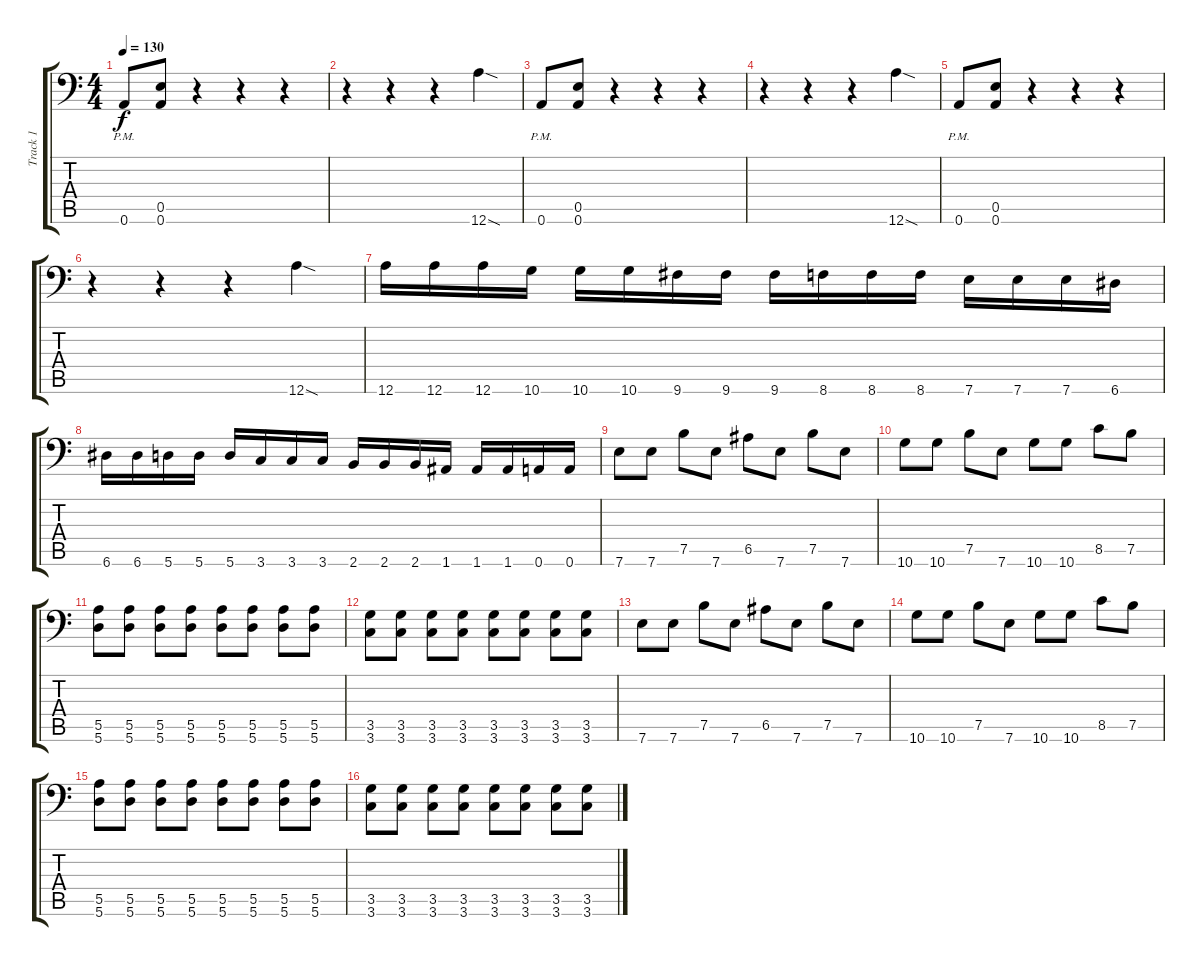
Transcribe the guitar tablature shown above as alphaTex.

\track ("Track 1" "Track 1") {instrument distortionguitar}
\staff {score tabs}
\tuning (B3 Gb3 D3 A2 E2 A1) {hide}
\ts (4 4)
\tempo 130
\clef f4
\ks c
0.6{pm}.8{dy f} (0.5 0.6).8 r.4 r.4 r.4 |
r.4 r.4 r.4 12.6{sod}.4 |
0.6{pm}.8 (0.5 0.6).8 r.4 r.4 r.4 |
r.4 r.4 r.4 12.6{sod}.4 |
0.6{pm}.8 (0.5 0.6).8 r.4 r.4 r.4 |
r.4 r.4 r.4 12.6{sod}.4 |
12.6.16 12.6.16 12.6.16 10.6.16 10.6.16 10.6.16 9.6.16 9.6.16 9.6.16 8.6.16 8.6.16 8.6.16 7.6.16 7.6.16 7.6.16 6.6.16 |
6.6.16 6.6.16 5.6.16 5.6.16 5.6.16 3.6.16 3.6.16 3.6.16 2.6.16 2.6.16 2.6.16 1.6.16 1.6.16 1.6.16 0.6.16 0.6.16 |
7.6.8 7.6.8 7.5.8 7.6.8 6.5.8 7.6.8 7.5.8 7.6.8 |
10.6.8 10.6.8 7.5.8 7.6.8 10.6.8 10.6.8 8.5.8 7.5.8 |
(5.5 5.6).8 (5.5 5.6).8 (5.5 5.6).8 (5.5 5.6).8 (5.5 5.6).8 (5.5 5.6).8 (5.5 5.6).8 (5.5 5.6).8 |
(3.5 3.6).8 (3.5 3.6).8 (3.5 3.6).8 (3.5 3.6).8 (3.5 3.6).8 (3.5 3.6).8 (3.5 3.6).8 (3.5 3.6).8 |
7.6.8 7.6.8 7.5.8 7.6.8 6.5.8 7.6.8 7.5.8 7.6.8 |
10.6.8 10.6.8 7.5.8 7.6.8 10.6.8 10.6.8 8.5.8 7.5.8 |
(5.5 5.6).8 (5.5 5.6).8 (5.5 5.6).8 (5.5 5.6).8 (5.5 5.6).8 (5.5 5.6).8 (5.5 5.6).8 (5.5 5.6).8 |
(3.5 3.6).8 (3.5 3.6).8 (3.5 3.6).8 (3.5 3.6).8 (3.5 3.6).8 (3.5 3.6).8 (3.5 3.6).8 (3.5 3.6).8
